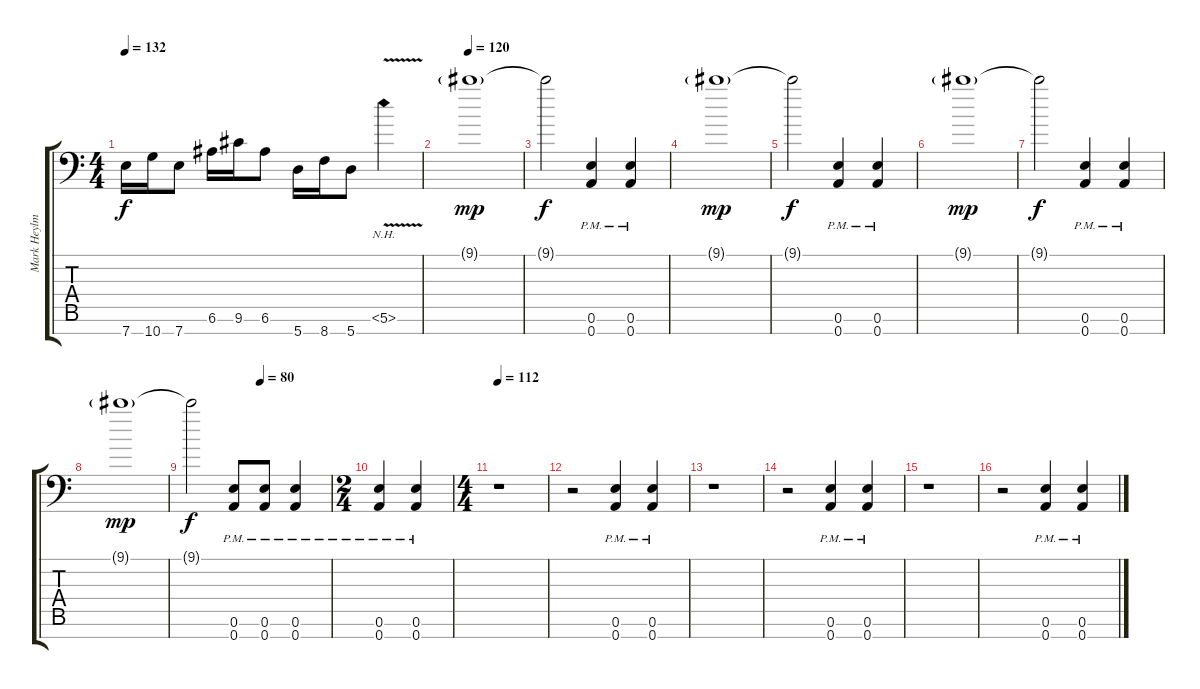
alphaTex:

\track ("Mark Heylmun" "Mark Heylm") {instrument overdrivenguitar}
\staff {score tabs}
\tuning (E4 B3 G3 D3 A2 E2 A1) {hide}
\ts (4 4)
\tempo 132
\clef f4
\ks c
7.7.16{dy f} 10.7.16 7.7.8 6.6.16 9.6.16 6.6.8 5.7.16 8.7.16 5.7.8 5.6{nh v}.4 |
\tempo 120
9.1{g}.1{dy mp} |
9.1{t}.2{dy f} (0.6{pm} 0.7{pm}).4 (0.6{pm} 0.7{pm}).4 |
9.1{g}.1{dy mp} |
9.1{t}.2{dy f} (0.6{pm} 0.7{pm}).4 (0.6{pm} 0.7{pm}).4 |
9.1{g}.1{dy mp} |
9.1{t}.2{dy f} (0.6{pm} 0.7{pm}).4 (0.6{pm} 0.7{pm}).4 |
9.1{g}.1{dy mp} |
\tempo (80 0.5)
9.1{t}.2{dy f} (0.6{pm} 0.7{pm}).8 (0.6{pm} 0.7{pm}).8 (0.6{pm} 0.7{pm}).4 |
\ts (2 4)
(0.6{pm} 0.7{pm}).4 (0.6{pm} 0.7{pm}).4 |
\ts (4 4)
\tempo 112
r.1 |
r.2 (0.6{pm} 0.7{pm}).4 (0.6{pm} 0.7{pm}).4 |
r.1 |
r.2 (0.6{pm} 0.7{pm}).4 (0.6{pm} 0.7{pm}).4 |
r.1 |
r.2 (0.6{pm} 0.7{pm}).4 (0.6{pm} 0.7{pm}).4
